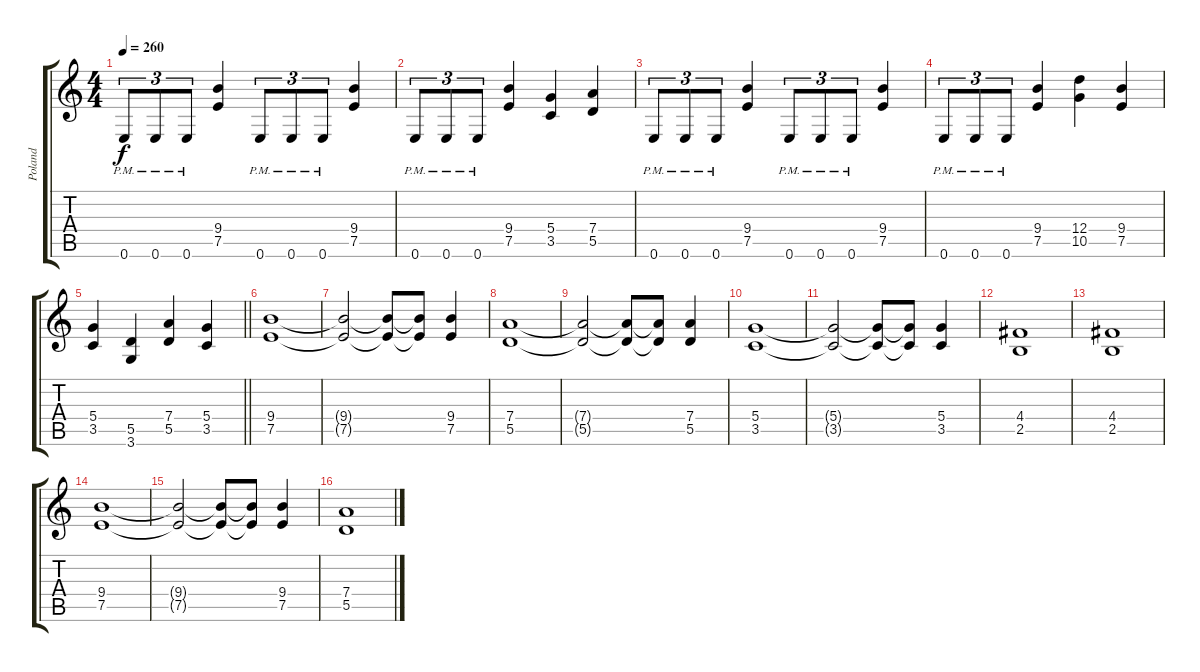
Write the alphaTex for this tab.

\track ("Poland" "Poland") {instrument distortionguitar}
\staff {score tabs}
\tuning (E4 B3 G3 D3 A2 E2) {hide}
\ts (4 4)
\tempo 260
\clef g2
\ks c
0.6{pm}.8{tu (3 2) dy f} 0.6{pm}.8{tu (3 2)} 0.6{pm}.8{tu (3 2)} (9.4 7.5).4 0.6{pm}.8{tu (3 2)} 0.6{pm}.8{tu (3 2)} 0.6{pm}.8{tu (3 2)} (9.4 7.5).4 |
0.6{pm}.8{tu (3 2)} 0.6{pm}.8{tu (3 2)} 0.6{pm}.8{tu (3 2)} (9.4 7.5).4 (5.4 3.5).4 (7.4 5.5).4 |
0.6{pm}.8{tu (3 2)} 0.6{pm}.8{tu (3 2)} 0.6{pm}.8{tu (3 2)} (9.4 7.5).4 0.6{pm}.8{tu (3 2)} 0.6{pm}.8{tu (3 2)} 0.6{pm}.8{tu (3 2)} (9.4 7.5).4 |
0.6{pm}.8{tu (3 2)} 0.6{pm}.8{tu (3 2)} 0.6{pm}.8{tu (3 2)} (9.4 7.5).4 (12.4 10.5).4 (9.4 7.5).4 |
\barLineRight lightlight
(5.4 3.5).4 (5.5 3.6).4 (7.4 5.5).4 (5.4 3.5).4 |
(9.4 7.5).1 |
(9.4{t} 7.5{t}).2 (9.4{t} 7.5{t}).8 (9.4{t} 7.5{t}).8 (9.4 7.5).4 |
(7.4 5.5).1 |
(7.4{t} 5.5{t}).2 (7.4{t} 5.5{t}).8 (7.4{t} 5.5{t}).8 (7.4 5.5).4 |
(5.4 3.5).1 |
(5.4{t} 3.5{t}).2 (5.4{t} 3.5{t}).8 (5.4{t} 3.5{t}).8 (5.4 3.5).4 |
(4.4 2.5).1 |
(4.4 2.5).1 |
(9.4 7.5).1 |
(9.4{t} 7.5{t}).2 (9.4{t} 7.5{t}).8 (9.4{t} 7.5{t}).8 (9.4 7.5).4 |
(7.4 5.5).1
